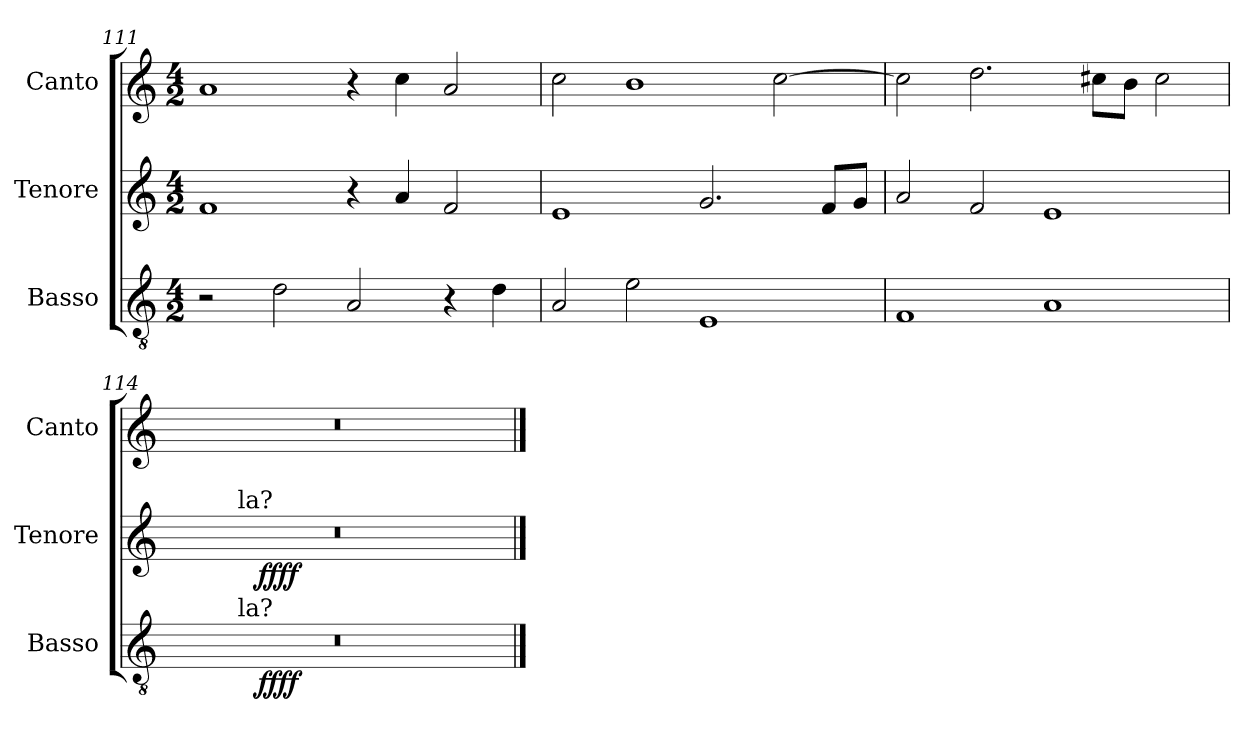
**kern	**dynam	**kern	**dynam	**kern
*part3	*part3	*part2	*part2	*part1
*staff3	*staff3	*staff2	*staff2	*staff1
*I"Basso	*	*I"Tenore	*	*I"Canto
*I'Basso	*	*I'Tenore	*	*I'Canto
*clefGv2	*	*clefG2	*	*clefG2
*k[]	*	*k[]	*	*k[]
*C:	*	*C:	*	*C:
*M4/2	*	*M4/2	*	*M4/2
=111	=111	=111	=111	=111
2r	.	1f	.	1a
2d\	.	.	.	.
2A/	.	4r	.	4r
.	.	4a/	.	4cc\
4r	.	2f/	.	2a/
4d\	.	.	.	.
=112	=112	=112	=112	=112
2A/	.	1e	.	2cc\
2e\	.	.	.	1b
1E	.	2.g/	.	.
.	.	.	.	[>2cc\
.	.	8f/L	.	.
.	.	8g/J	.	.
=113	=113	=113	=113	=113
1F	.	2a/	.	2cc\]
.	.	2f/	.	2.dd\
1A	.	1e	.	.
.	.	.	.	8cc#\L
.	.	.	.	8b\J
.	.	.	.	2cc#\
=114	=114	=114	=114	=114
*^	*	*^	*	*
*	*^	*	*	*^	*	*
0r	4.ryy	4ryy	.	0r	4.ryy	4ryy	.	0r
.	.	16ryy	.	.	.	16ryy	.	.
!	!	!	!	!	!	!LO:TX:a:t=la?	!	!
!	!	!LO:TX:a:t=la?	!	!	!	!	!	!
.	.	1ryy	.	.	.	1ryy	.	.
!	!	!	!LO:DY:b	!	!	!	!LO:DY:b	!
.	1ryy	.	ffff	.	1ryy	.	ffff	.
.	.	2ryy	.	.	.	2ryy	.	.
.	2ryy	.	.	.	2ryy	.	.	.
.	.	8.ryy	.	.	.	8.ryy	.	.
.	8ryy	.	.	.	8ryy	.	.	.
*v	*v	*v	*	*	*	*	*	*
*	*	*v	*v	*v	*	*
==	==	==	==	==
*-	*-	*-	*-	*-
